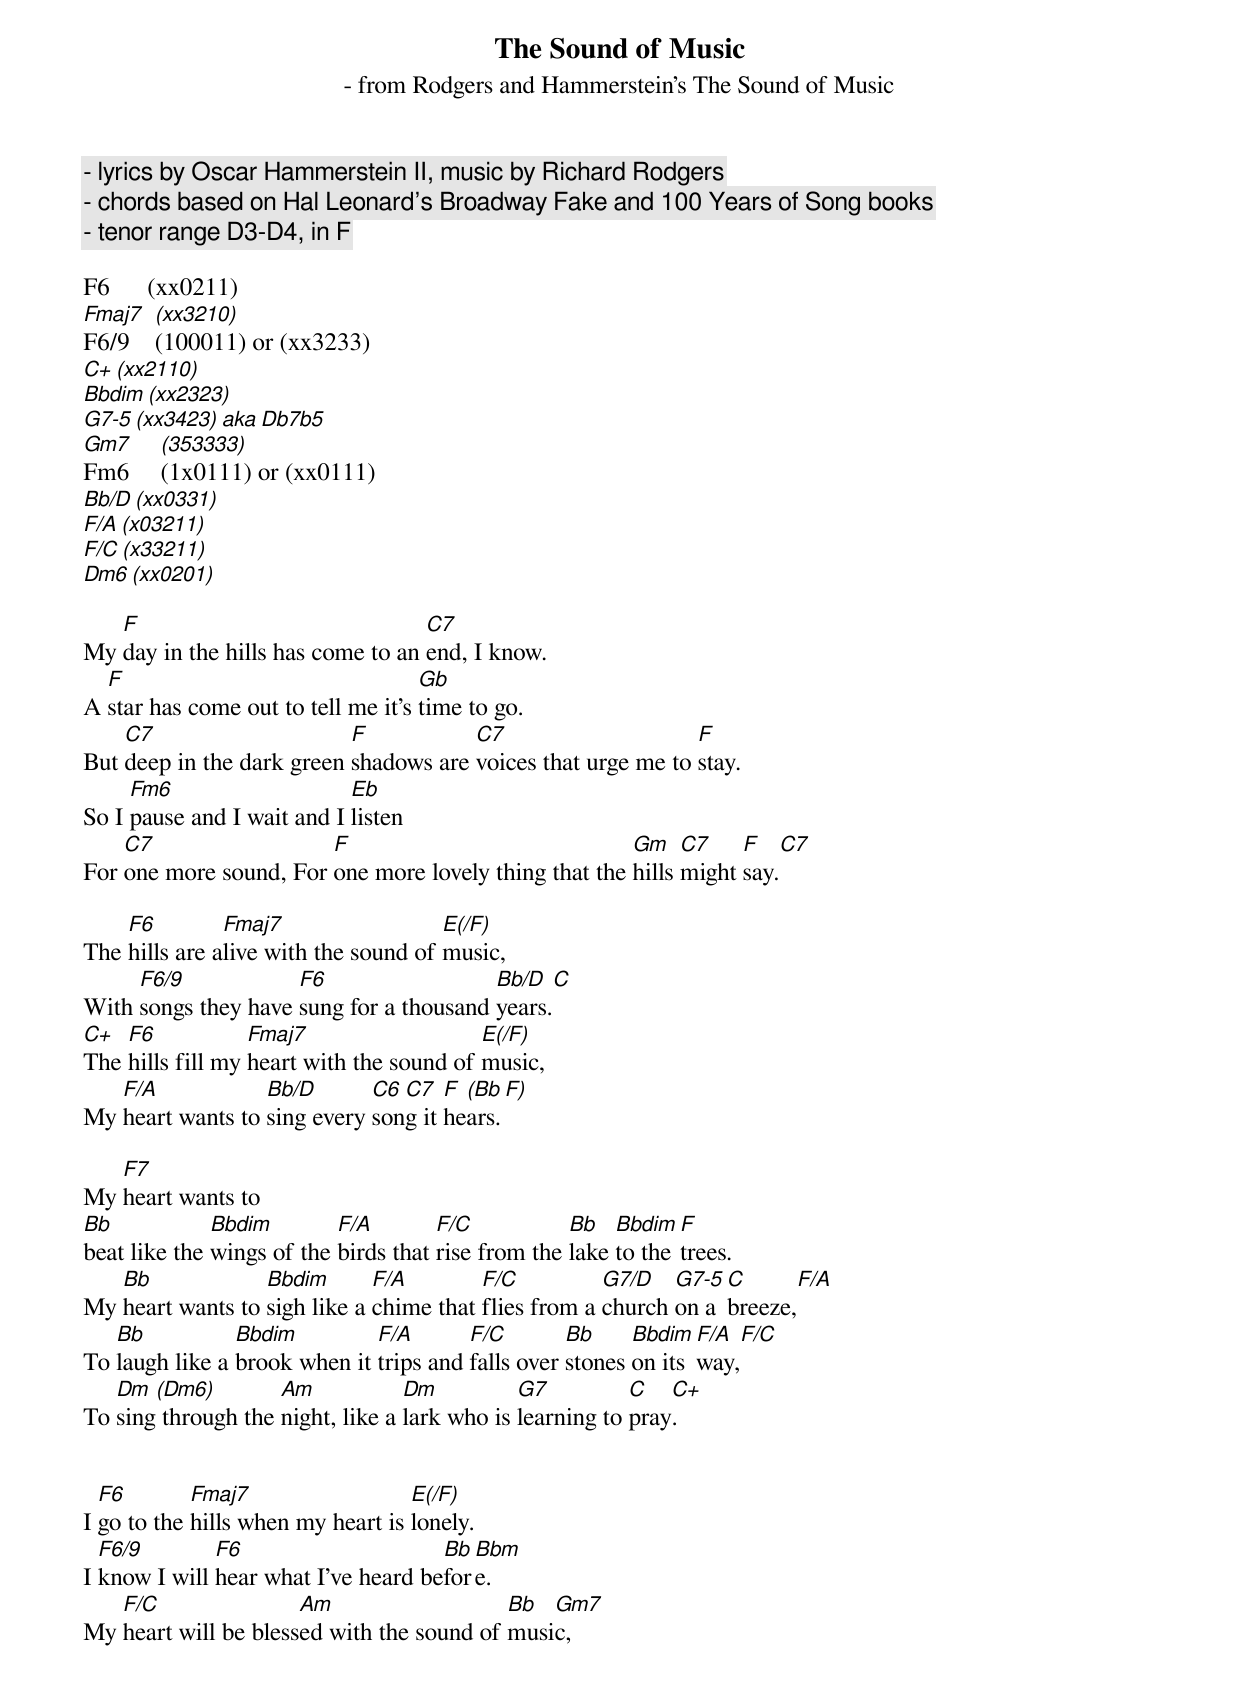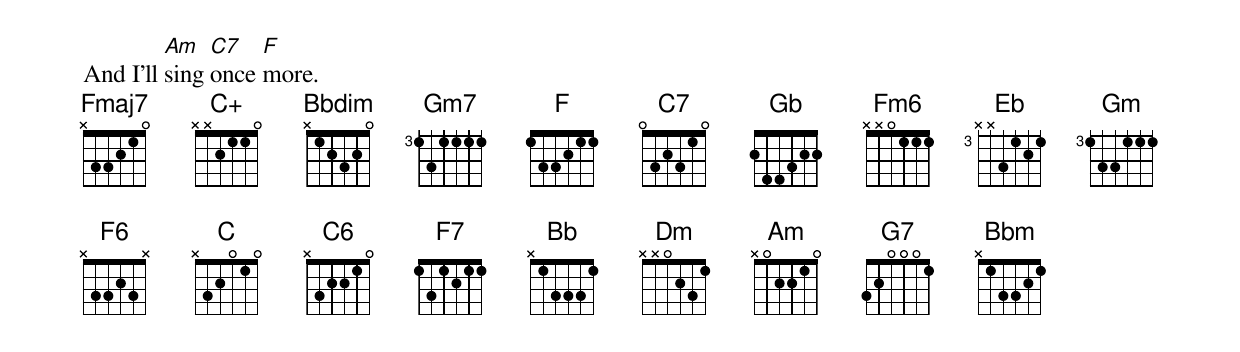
The Sound of Music
 - from Rodgers and Hammerstein's The Sound of Music
 - lyrics by Oscar Hammerstein II, music by Richard Rodgers
 - chords based on Hal Leonard's Broadway Fake and 100 Years of Song books
 - tenor range D3-D4, in F

F6      (xx0211)
Fmaj7   (xx3210)
F6/9    (100011) or (xx3233)
C+      (xx2110)
Bbdim   (xx2323)
G7-5    (xx3423) aka Db7b5
Gm7     (353333)
Fm6     (1x0111) or (xx0111)
Bb/D    (xx0331)
F/A     (x03211)
F/C     (x33211)
Dm6     (xx0201)

   F                               C7
My day in the hills has come to an end, I know.
  F                                 Gb
A star has come out to tell me it's time to go.
    C7                     F           C7                     F
But deep in the dark green shadows are voices that urge me to stay.
     Fm6                    Eb
So I pause and I wait and I listen
    C7                  F                              Gm    C7    F   C7
For one more sound, For one more lovely thing that the hills might say.

    F6         Fmaj7                  E(/F)
The hills are alive with the sound of music,
     F6/9            F6                  Bb/D   C
With songs they have sung for a thousand years.
C+  F6            Fmaj7                   E(/F)
The hills fill my heart with the sound of music,
   F/A            Bb/D       C6 C7   F (Bb F)
My heart wants to sing every song it hears.

   F7
My heart wants to
Bb            Bbdim        F/A        F/C           Bb   Bbdim  F
beat like the wings of the birds that rise from the lake to the trees.
   Bb             Bbdim       F/A        F/C          G7/D   G7-5 C      F/A
My heart wants to sigh like a chime that flies from a church on a breeze,
   Bb           Bbdim         F/A       F/C        Bb     Bbdim  F/A F/C
To laugh like a brook when it trips and falls over stones on its way,
   Dm  (Dm6)        Am            Dm          G7          C   C+
To sing through the night, like a lark who is learning to pray.


  F6        Fmaj7                  E(/F)
I go to the hills when my heart is lonely.
  F6/9        F6                     Bb Bbm
I know I will hear what I've heard before.
   F/C                Am                   Bb  Gm7
My heart will be blessed with the sound of music,
         Am   C7   F
And I'll sing once more.
